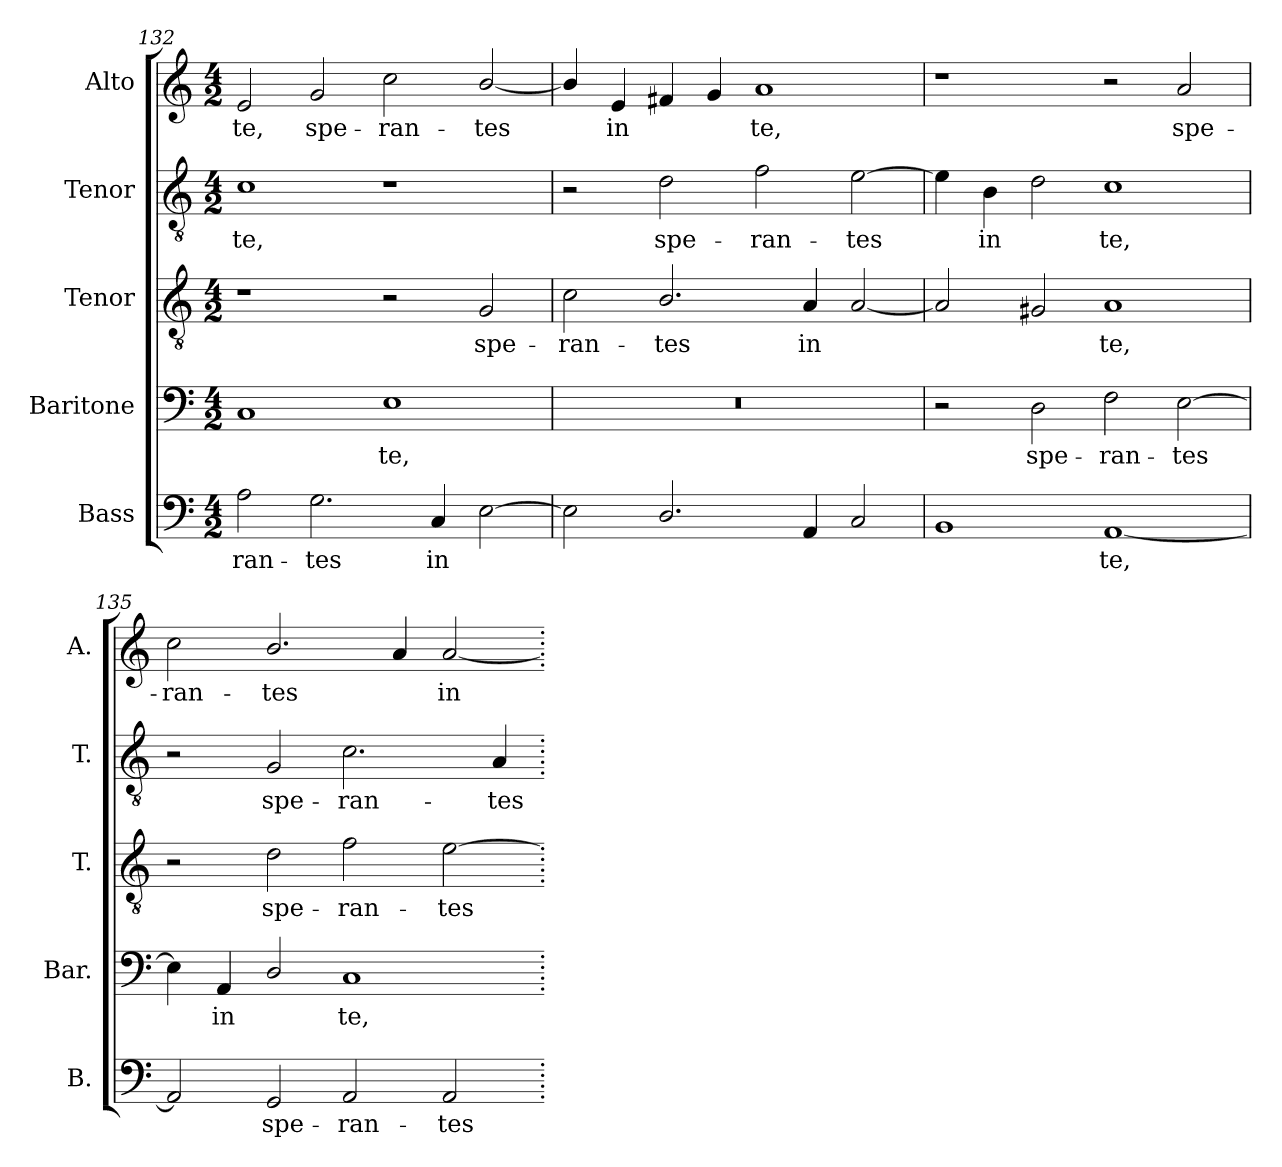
**kern	**text	**kern	**text	**kern	**text	**kern	**text	**kern	**text
*part5	*part5	*part4	*part4	*part3	*part3	*part2	*part2	*part1	*part1
*staff5	*staff5	*staff4	*staff4	*staff3	*staff3	*staff2	*staff2	*staff1	*staff1
*I"Bass	*	*I"Baritone	*	*I"Tenor	*	*I"Tenor	*	*I"Alto	*
*I'B.	*	*I'Bar.	*	*I'T.	*	*I'T.	*	*I'A.	*
!!LO:LB:g=z
*clefF4	*	*clefF4	*	*clefGv2	*	*clefGv2	*	*clefG2	*
*	*	*	*	*ITrd7c12	*	*ITrd7c12	*	*	*
*k[]	*	*k[]	*	*k[]	*	*k[]	*	*k[]	*
*C:	*	*C:	*	*C:	*	*C:	*	*C:	*
*M4/2	*	*M4/2	*	*M4/2	*	*M4/2	*	*M4/2	*
=132	=132	=132	=132	=132	=132	=132	=132	=132	=132
!	!LO:LY:b:color=#000000	!	!	!	!	!	!	!	!
!	!	!	!	!	!	!	!LO:LY:b:color=#000000	!	!
!	!	!	!	!	!	!	!	!	!LO:LY:b:color=#000000
2Ai\	-ran-	1Ci	.	1r	.	1Ci	te,	2ei/	te,
!	!LO:LY:b:color=#000000	!	!	!	!	!	!	!	!
!	!	!	!	!	!	!	!	!	!LO:LY:b:color=#000000
2.Gi\	-tes	.	.	.	.	.	.	2gi/	spe-
!	!	!	!LO:LY:b:color=#000000	!	!	!	!	!	!
!	!	!	!	!	!	!	!	!	!LO:LY:b:color=#000000
.	.	1Ei	te,	2r	.	1r	.	2cci\	-ran-
!	!LO:LY:b:color=#000000	!	!	!	!	!	!	!	!
4Ci/	in	.	.	.	.	.	.	.	.
!	!	!	!	!	!LO:LY:b:color=#000000	!	!	!	!
!	!	!	!	!	!	!	!	!	!LO:LY:b:color=#000000
[2Ei\	.	.	.	2GGi/	spe-	.	.	[2bi/	-tes
=133	=133	=133	=133	=133	=133	=133	=133	=133	=133
!	!	!LO:N:vis=1	!	!	!	!	!	!	!
!	!	!	!	!	!LO:LY:b:color=#000000	!	!	!	!
2Ei\]	.	0r	.	2Ci\	-ran-	2r	.	4bi/]	.
!	!	!	!	!	!	!	!	!	!LO:LY:b:color=#000000
.	.	.	.	.	.	.	.	4ei/	in
!	!	!	!	!	!LO:LY:b:color=#000000	!	!	!	!
!	!	!	!	!	!	!	!LO:LY:b:color=#000000	!	!
2.Di/	.	.	.	2.BBi/	-tes	2Di\	spe-	4f#Xi/	.
.	.	.	.	.	.	.	.	4gi/	.
!	!	!	!	!	!	!	!LO:LY:b:color=#000000	!	!
!	!	!	!	!	!	!	!	!	!LO:LY:b:color=#000000
.	.	.	.	.	.	2Fi\	-ran-	1ai	te,
!	!	!	!	!	!LO:LY:b:color=#000000	!	!	!	!
4AAi/	.	.	.	4AAi/	in	.	.	.	.
!	!	!	!	!	!	!	!LO:LY:b:color=#000000	!	!
2Ci/	.	.	.	[2AAi/	.	[2Ei\	-tes	.	.
=134	=134	=134	=134	=134	=134	=134	=134	=134	=134
1BBi	.	2r	.	2AAi/]	.	4Ei\]	.	1r	.
!	!	!	!	!	!	!	!LO:LY:b:color=#000000	!	!
.	.	.	.	.	.	4BBi\	in	.	.
!	!	!	!LO:LY:b:color=#000000	!	!	!	!	!	!
.	.	2Di\	spe-	2GG#Xi/	.	2Di\	.	.	.
!	!LO:LY:b:color=#000000	!	!	!	!	!	!	!	!
!	!	!	!LO:LY:b:color=#000000	!	!	!	!	!	!
!	!	!	!	!	!LO:LY:b:color=#000000	!	!	!	!
!	!	!	!	!	!	!	!LO:LY:b:color=#000000	!	!
[1AAi	te,	2Fi\	-ran-	1AAi	te,	1Ci	te,	2r	.
!	!	!	!LO:LY:b:color=#000000	!	!	!	!	!	!
!	!	!	!	!	!	!	!	!	!LO:LY:b:color=#000000
.	.	[2Ei\	-tes	.	.	.	.	2ai/	spe-
=135	=135	=135	=135	=135	=135	=135	=135	=135	=135
!	!	!	!	!	!	!	!	!	!LO:LY:b:color=#000000
2AAi/]	.	4Ei\]	.	2r	.	2r	.	2cci\	-ran-
!	!	!	!LO:LY:b:color=#000000	!	!	!	!	!	!
.	.	4AAi/	in	.	.	.	.	.	.
!	!LO:LY:b:color=#000000	!	!	!	!	!	!	!	!
!	!	!	!	!	!LO:LY:b:color=#000000	!	!	!	!
!	!	!	!	!	!	!	!LO:LY:b:color=#000000	!	!
!	!	!	!	!	!	!	!	!	!LO:LY:b:color=#000000
2GGi/	spe-	2Di/	.	2Di\	spe-	2GGi/	spe-	2.bi/	-tes
!	!LO:LY:b:color=#000000	!	!	!	!	!	!	!	!
!	!	!	!LO:LY:b:color=#000000	!	!	!	!	!	!
!	!	!	!	!	!LO:LY:b:color=#000000	!	!	!	!
!	!	!	!	!	!	!	!LO:LY:b:color=#000000	!	!
2AAi/	-ran-	1Ci	te,	2Fi\	-ran-	2.Ci\	-ran-	.	.
.	.	.	.	.	.	.	.	4ai/	.
!	!LO:LY:b:color=#000000	!	!	!	!	!	!	!	!
!	!	!	!	!	!LO:LY:b:color=#000000	!	!	!	!
!	!	!	!	!	!	!	!	!	!LO:LY:b:color=#000000
2AAi/	-tes	.	.	[2Ei\	-tes	.	.	[2ai/	in
!	!	!	!	!	!	!	!LO:LY:b:color=#000000	!	!
.	.	.	.	.	.	4AAi/	-tes	.	.
=.	=.	=.	=.	=.	=.	=.	=.	=.	=.
*-	*-	*-	*-	*-	*-	*-	*-	*-	*-
